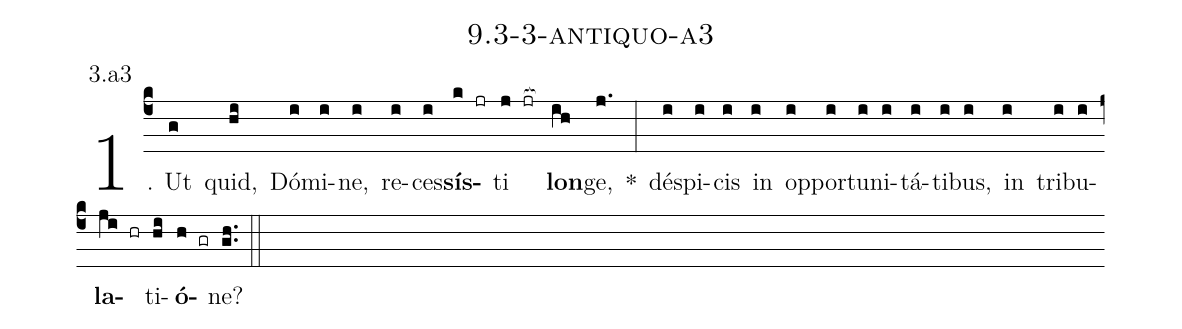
name: 9.3-3-antiquo-a3;
annotation: 3.a3;
%%
(c4)1. Ut(g) quid,(hi) Dó(i)mi(i)ne,(i) re(i)ces(i)<b>sís</b>(k jr)ti(j jr[ocb:1{]) <b>lon</b>(ih[ocb:0}])ge,(j.) *(:) dé(i)spi(i)cis(i) in(i) op(i)por(i)tu(i)ni(i)tá(i)ti(i)bus,(i) in(i) tri(i)bu(i)<b>la</b>(ji hr)ti(hi)<b>ó</b>(h gr)ne?(gh..) (::)


%E(i) u(i) o(ji) u(hi) a(h) e.(gh..) (::)
